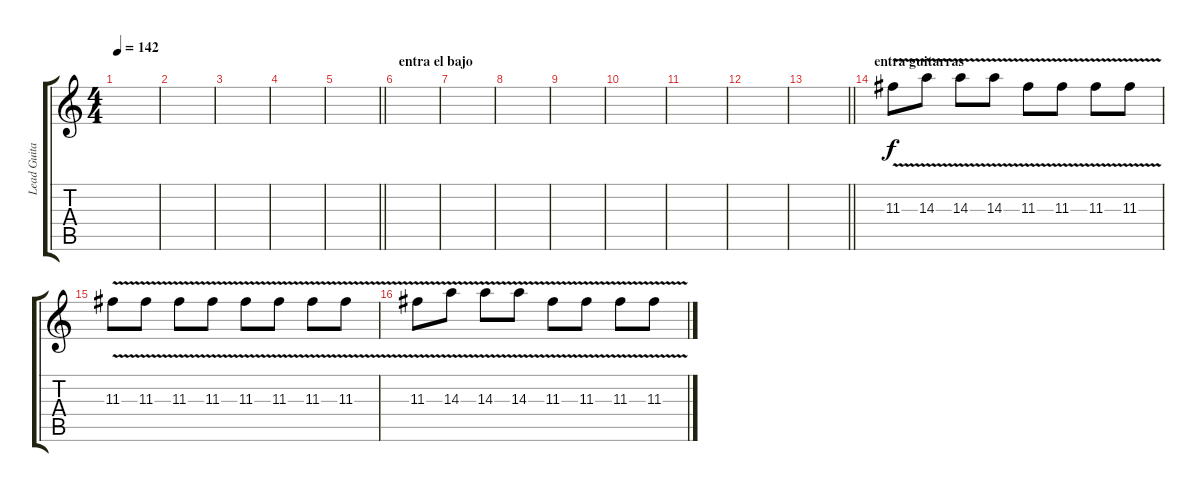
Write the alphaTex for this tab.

\track ("Lead Guitar" "Lead Guita") {instrument overdrivenguitar}
\staff {score tabs}
\tuning (E4 B3 G3 D3 A2 E2) {hide}
\ts (4 4)
\tempo 142
\clef g2
\ks c
|
|
|
|
\barLineRight lightlight
|
\section ("" "entra el bajo")
|
|
|
|
|
|
|
\barLineRight lightlight
|
\section ("" "entra guitarras")
11.3{v}.8 14.3{v}.8 14.3{v}.8 14.3{v}.8 11.3{v}.8 11.3{v}.8 11.3{v}.8 11.3{v}.8 |
11.3{v}.8 11.3{v}.8 11.3{v}.8 11.3{v}.8 11.3{v}.8 11.3{v}.8 11.3{v}.8 11.3{v}.8 |
11.3{v}.8 14.3{v}.8 14.3{v}.8 14.3{v}.8 11.3{v}.8 11.3{v}.8 11.3{v}.8 11.3{v}.8
